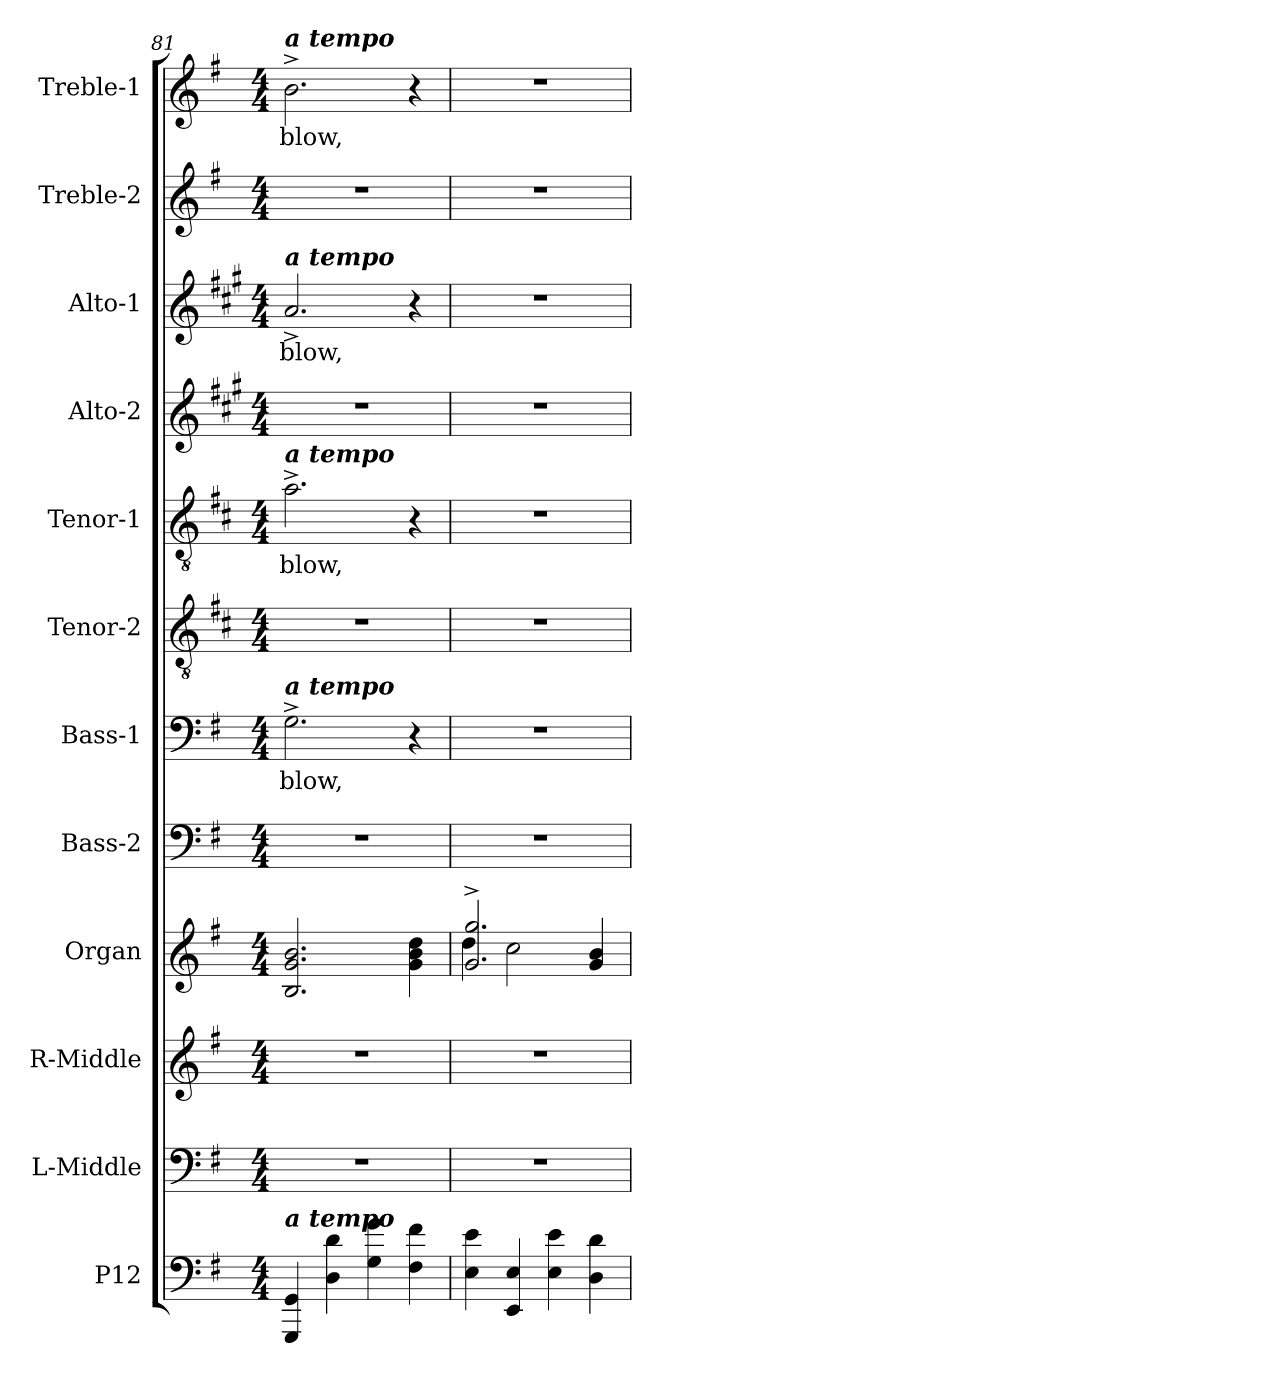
**kern	**kern	**kern	**kern	**kern	**kern	**text	**kern	**kern	**text	**kern	**kern	**text	**kern	**kern	**text
*part12	*part11	*part10	*part9	*part8	*part7	*part7	*part6	*part5	*part5	*part4	*part3	*part3	*part2	*part1	*part1
*staff12	*staff11	*staff10	*staff9	*staff8	*staff7	*staff7	*staff6	*staff5	*staff5	*staff4	*staff3	*staff3	*staff2	*staff1	*staff1
*I"P12	*I"L-Middle	*I"R-Middle	*I"Organ	*I"Bass-2	*I"Bass-1	*	*I"Tenor-2	*I"Tenor-1	*	*I"Alto-2	*I"Alto-1	*	*I"Treble-2	*I"Treble-1	*
*	*I'L-M	*	*	*I'B2:	*I'B:	*	*I'T2:	*I'T:	*	*I'A2:	*I'A:	*	*	*	*
*clefF4	*clefF4	*clefG2	*clefG2	*clefF4	*clefF4	*	*clefGv2	*clefGv2	*	*clefG2	*clefG2	*	*clefG2	*clefG2	*
*	*	*	*	*	*	*	*ITrd4c7	*ITrd4c7	*	*ITrd1c2	*ITrd1c2	*	*ITrd-7c-12	*ITrd-7c-12	*
*k[f#]	*k[f#]	*k[f#]	*k[f#]	*k[f#]	*k[f#]	*	*k[f#]	*k[f#]	*	*k[f#]	*k[f#]	*	*k[f#]	*k[f#]	*
*G:	*G:	*G:	*G:	*G:	*G:	*	*G:	*G:	*	*G:	*G:	*	*G:	*G:	*
*M4/4	*M4/4	*M4/4	*M4/4	*M4/4	*M4/4	*	*M4/4	*M4/4	*	*M4/4	*M4/4	*	*M4/4	*M4/4	*
=81	=81	=81	=81	=81	=81	=81	=81	=81	=81	=81	=81	=81	=81	=81	=81
!	!	!	!	!	!	!LO:LY:b:color=#000000	!	!	!	!	!	!	!	!	!
!	!	!	!	!	!	!	!	!	!LO:LY:b:color=#000000	!	!	!	!	!	!
!	!	!	!	!	!	!	!	!	!	!	!	!LO:LY:b:color=#000000	!	!	!
!	!	!	!	!	!	!	!	!	!	!	!	!	!	!LO:TX:a:Bi:t=a tempo	!
!	!	!	!	!	!	!	!	!	!	!	!LO:TX:a:Bi:t=a tempo	!	!	!	!
!	!	!	!	!	!	!	!	!LO:TX:a:Bi:t=a tempo	!	!	!	!	!	!	!
!	!	!	!	!	!LO:TX:a:Bi:t=a tempo	!	!	!	!	!	!	!	!	!	!
!LO:TX:a:Bi:t=a tempo	!	!	!	!	!	!	!	!	!	!	!	!	!	!	!
!	!	!	!	!	!	!	!	!	!	!	!	!	!	!	!LO:LY:b:color=#000000
4GGGi/ 4GGi	1r	1r	2.Bi/ 2.gi 2.bi	1r	2.G^i\	blow,	1r	2.d^i\	blow,	1r	2.g^i/	blow,	1r	2.bb^i\	blow,
4Di\ 4di	.	.	.	.	.	.	.	.	.	.	.	.	.	.	.
4Gi\ 4gi	.	.	.	.	.	.	.	.	.	.	.	.	.	.	.
4F#i\ 4f#i	.	.	4gi\ 4bi 4ddi	.	4r	.	.	4r	.	.	4r	.	.	4r	.
=82	=82	=82	=82	=82	=82	=82	=82	=82	=82	=82	=82	=82	=82	=82	=82
*	*	*	*^	*	*	*	*	*	*	*	*	*	*	*	*
4Ei\ 4ei	1r	1r	2.gi/^ 2.ggi^	4ddi\	1r	1r	.	1r	1r	.	1r	1r	.	1r	1r	.
4EEi/ 4Ei	.	.	.	2cci\	.	.	.	.	.	.	.	.	.	.	.	.
4Ei\ 4ei	.	.	.	.	.	.	.	.	.	.	.	.	.	.	.	.
4Di\ 4di	.	.	4gi/ 4bi	4ryy	.	.	.	.	.	.	.	.	.	.	.	.
*	*	*	*v	*v	*	*	*	*	*	*	*	*	*	*	*	*
=	=	=	=	=	=	=	=	=	=	=	=	=	=	=	=
*-	*-	*-	*-	*-	*-	*-	*-	*-	*-	*-	*-	*-	*-	*-	*-
